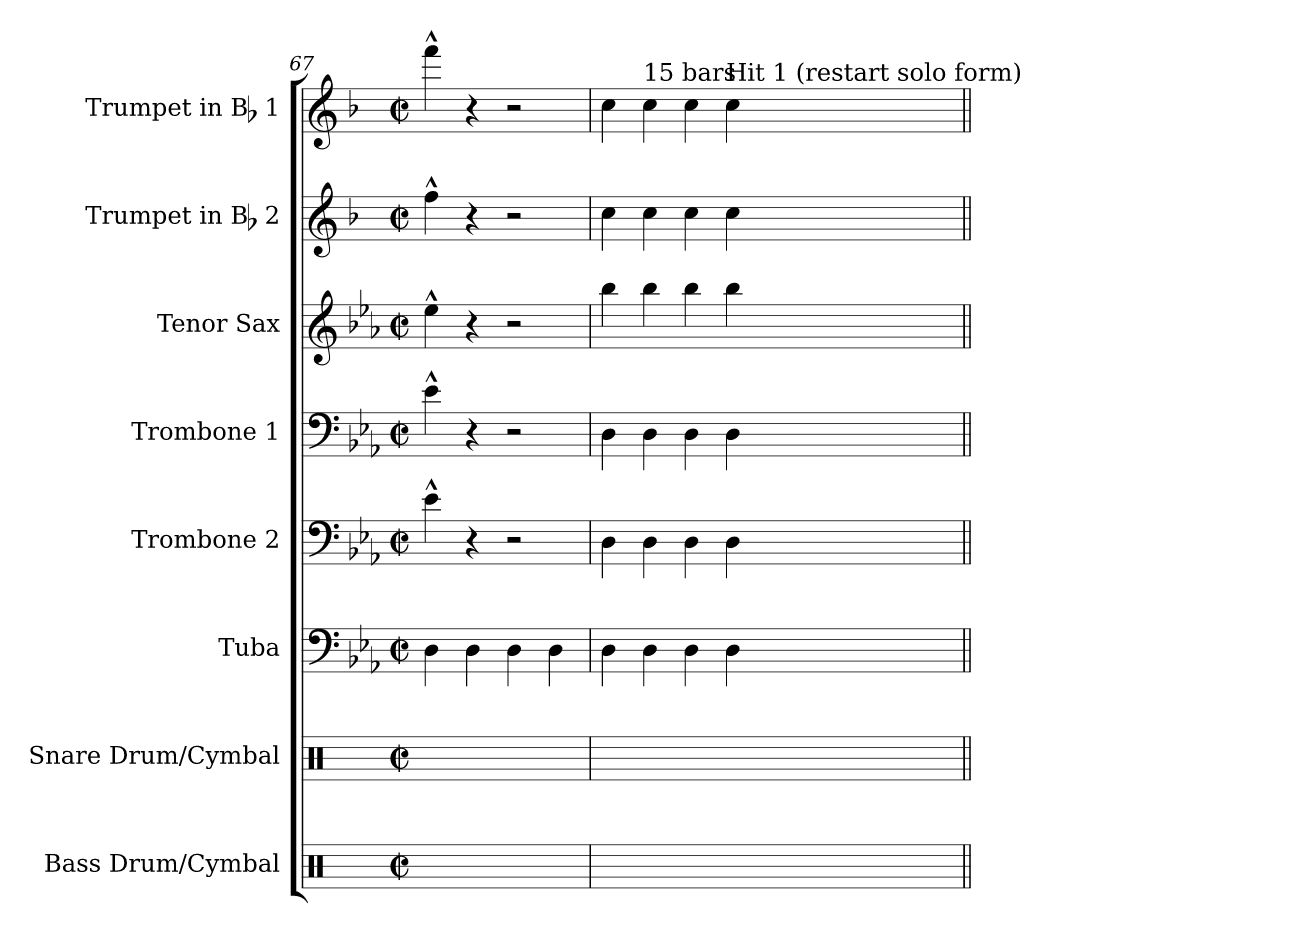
**kern	**kern	**kern	**kern	**kern	**kern	**kern	**kern
*part8	*part7	*part6	*part5	*part4	*part3	*part2	*part1
*staff8	*staff7	*staff6	*staff5	*staff4	*staff3	*staff2	*staff1
*I"Bass Drum/Cymbal	*I"Snare Drum/Cymbal	*I"Tuba	*I"Trombone 2	*I"Trombone 1	*I"Tenor Sax	*I"Trumpet in Bb 2	*I"Trumpet in Bb 1
*I'B.D./Cym	*I'S.D./Cym	*I'Tuba	*I'Tbn. 2	*I'Tbn. 1	*I'T. Sx.	*	*
*clefX	*clefX	*clefF4	*clefF4	*clefF4	*clefG2	*clefG2	*clefG2
*	*	*	*	*	*ITrd8c14	*ITrd1c2	*ITrd1c2
*k[]	*k[]	*k[b-e-a-]	*k[b-e-a-]	*k[b-e-a-]	*k[b-e-a-]	*k[b-e-a-]	*k[b-e-a-]
*C:	*C:	*E-:	*E-:	*E-:	*E-:	*E-:	*E-:
*M2/2	*M2/2	*M2/2	*M2/2	*M2/2	*M2/2	*M2/2	*M2/2
*met(c|)	*met(c|)	*met(c|)	*met(c|)	*met(c|)	*met(c|)	*met(c|)	*met(c|)
=67	=67	=67	=67	=67	=67	=67	=67
4Ri\	4Ri\	4Di\	4e-^^i\	4e-^^i\	4e-^^i\	4ee-^^i\	4eee-^^i\
4Ri\	4Ri\	4Di\	4r	4r	4r	4r	4r
4Ri\	4Ri\	4Di\	2r	2r	2r	2r	2r
4Ri\	4Ri\	4Di\	.	.	.	.	.
=68	=68	=68	=68	=68	=68	=68	=68
4Ri\	4Ri\	4Di\	4Di\	4Di\	4b-i\	4b-i\	4b-i\
!	!	!	!	!	!	!	!LO:TX:a:t=15 bars
4Ri\	4Ri\	4Di\	4Di\	4Di\	4b-i\	4b-i\	4b-i\
4Ri\	4Ri\	4Di\	4Di\	4Di\	4b-i\	4b-i\	4b-i\
!	!	!	!	!	!	!	!LO:TX:a:t=Hit 1 (restart solo form)
4Ri\	4Ri\	4Di\	4Di\	4Di\	4b-i\	4b-i\	4b-i\
=||	=||	=||	=||	=||	=||	=||	=||
*-	*-	*-	*-	*-	*-	*-	*-
